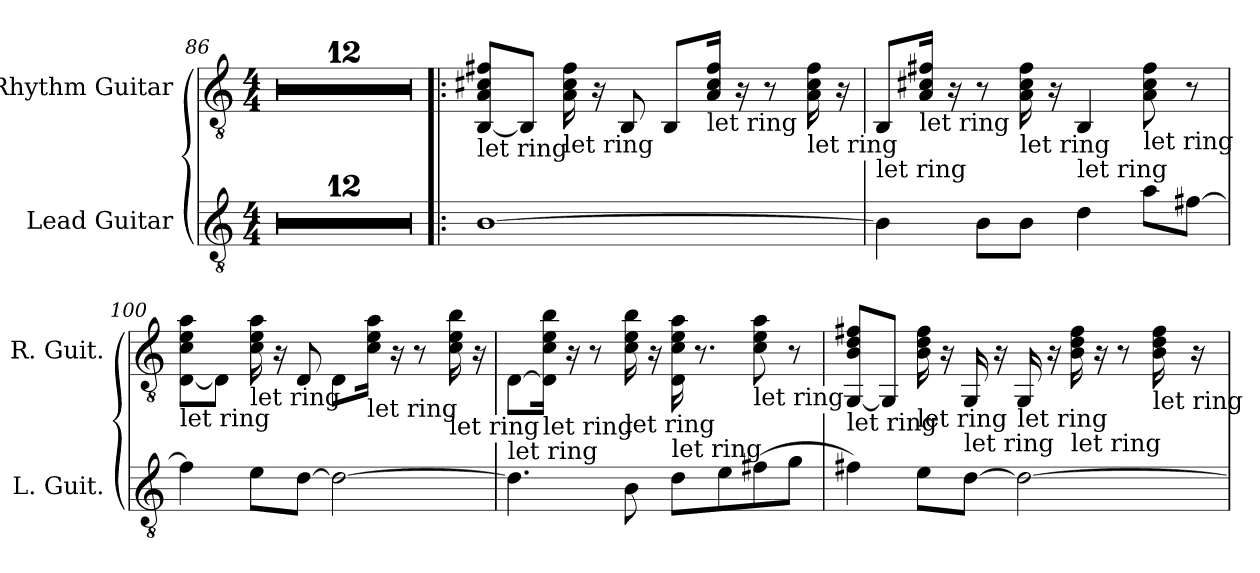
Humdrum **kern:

**kern	**kern
*part2	*part1
*staff2	*staff1
*I"Lead Guitar	*I"Rhythm Guitar
*I'L. Guit.	*I'R. Guit.
*clefGv2	*clefGv2
*k[]	*k[]
*M4/4	*M4/4
=86	=86
1r	1r
=87	=87
1r	1r
=88	=88
1r	1r
=89	=89
1r	1r
=90	=90
1r	1r
=91	=91
1r	1r
=92	=92
1r	1r
!!LO:PB:g=z
=93	=93
1r	1r
=94	=94
1r	1r
=95	=95
1r	1r
=96	=96
1r	1r
=97	=97
1r	1r
=98!|:	=98!|:
!	!LO:TX:b:t=let ring
[1B	[8BB/ 8A/ 8c#X/ 8f#X/L
.	8BB/J]
!	!LO:TX:b:t=let ring
.	16A\ 16c#\ 16f#\
.	16r
.	8BB/
.	8BB/L
!	!LO:TX:b:t=let ring
.	16A/ 16c#/ 16f#/Jk
.	16r
.	8r
!	!LO:TX:b:t=let ring
.	16A\ 16c#\ 16f#\
.	16r
=99	=99
!	!LO:TX:b:t=let ring
4B\]	8BB/L
!	!LO:TX:b:t=let ring
.	16A/ 16c#X/ 16f#X/Jk
.	16r
8B\L	8r
!	!LO:TX:b:t=let ring
8B\J	16A\ 16c#\ 16f#\
.	16r
!	!LO:TX:b:t=let ring
4d\	4BB/
!	!LO:TX:b:t=let ring
8a\L	8A\ 8c#\ 8f#\
[8f#X\J	8r
!!LO:LB:g=z
=100	=100
!	!LO:TX:b:t=let ring
4f#\]	[8D\ 8c\ 8e\ 8a\L
.	8D\J]
!	!LO:TX:b:t=let ring
8e\L	16c\ 16e\ 16a\
.	16r
[8d\J	8D/
2d\_	8D\L
!	!LO:TX:b:t=let ring
.	16c\ 16e\ 16a\Jk
.	16r
.	8r
!	!LO:TX:b:t=let ring
.	16c\ 16e\ 16b\
.	16r
=101	=101
!	!LO:TX:b:t=let ring
4.d\]	[8D\L
!	!LO:TX:b:t=let ring
.	16D\] 16c\ 16e\ 16b\Jk
.	16r
.	8r
!	!LO:TX:b:t=let ring
8B\	16c\ 16e\ 16b\
.	16r
!	!LO:TX:b:t=let ring
8d\L	16D\ 16c\ 16e\ 16a\
.	8.r
8e\	.
!	!LO:TX:b:t=let ring
(>8f#X\	8c\ 8e\ 8a\
8g\J	8r
=102	=102
!	!LO:TX:b:t=let ring
4f#X\)	[8GG/ 8B/ 8d/ 8f#X/L
.	8GG/J]
!	!LO:TX:b:t=let ring
8e\L	16B\ 16d\ 16f#\
.	16r
!	!LO:TX:b:t=let ring
[8d\J	16GG/
.	16r
!	!LO:TX:b:t=let ring
2d\_	16GG/
.	16r
!	!LO:TX:b:t=let ring
.	16B\ 16d\ 16f#\
.	16r
.	8r
!	!LO:TX:b:t=let ring
.	16B\ 16d\ 16f#\
.	16r
=	=
*-	*-
